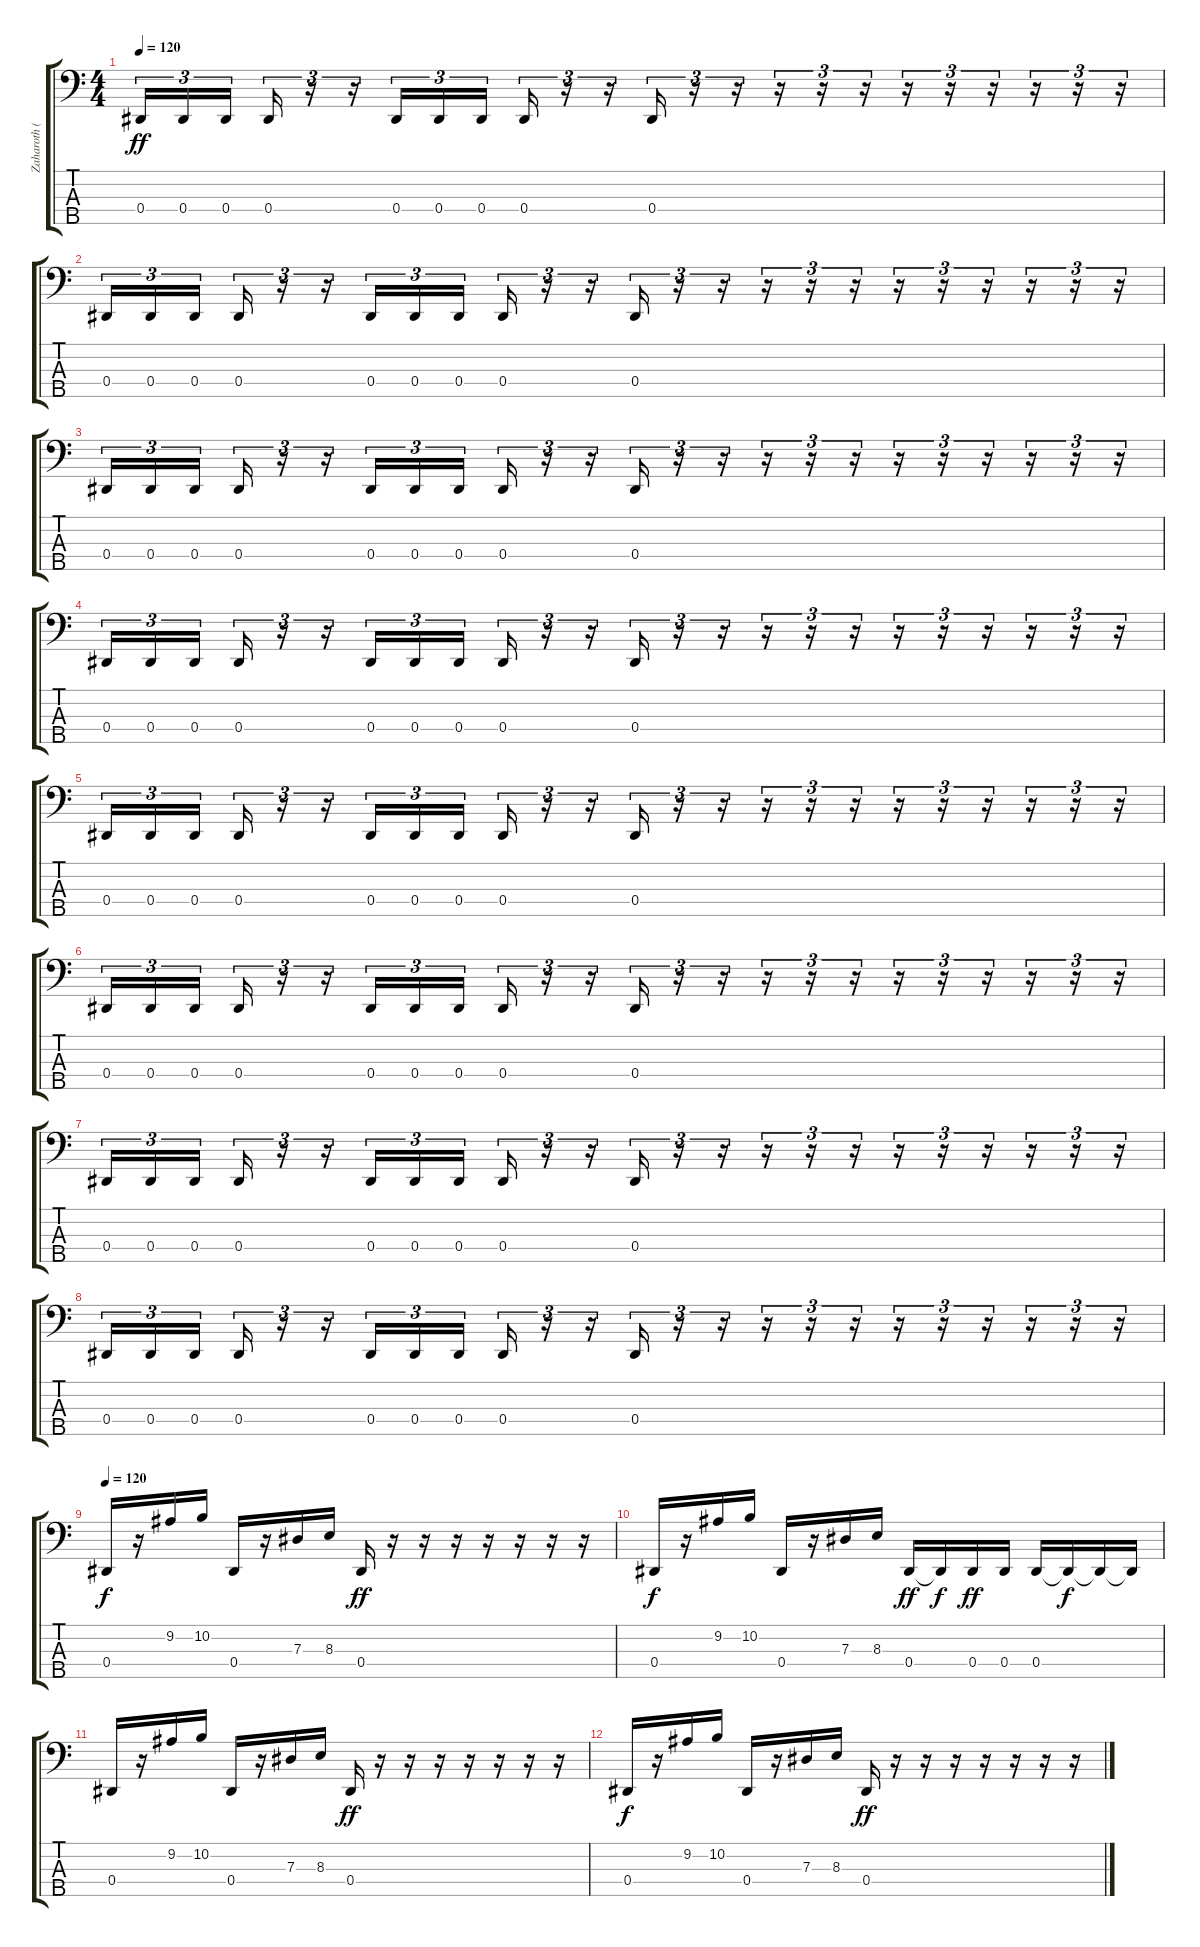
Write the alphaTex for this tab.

\track ("Zaharoth (Bass)" "Zaharoth (") {instrument electricbassfinger}
\staff {score tabs}
\tuning (Gb2 Db2 Ab1 Eb1 Bb0) {hide}
\ts (4 4)
\tempo 120
\clef f4
\ks c
0.4.16{tu (3 2) dy ff} 0.4.16{tu (3 2)} 0.4.16{tu (3 2) beam splitsecondary} 0.4.16{tu (3 2)} r.16{tu (3 2)} r.16{tu (3 2)} 0.4.16{tu (3 2)} 0.4.16{tu (3 2)} 0.4.16{tu (3 2) beam splitsecondary} 0.4.16{tu (3 2)} r.16{tu (3 2)} r.16{tu (3 2)} 0.4.16{tu (3 2)} r.16{tu (3 2)} r.16{tu (3 2)} r.16{tu (3 2)} r.16{tu (3 2)} r.16{tu (3 2)} r.16{tu (3 2)} r.16{tu (3 2)} r.16{tu (3 2)} r.16{tu (3 2)} r.16{tu (3 2)} r.16{tu (3 2)} |
0.4.16{tu (3 2)} 0.4.16{tu (3 2)} 0.4.16{tu (3 2) beam splitsecondary} 0.4.16{tu (3 2)} r.16{tu (3 2)} r.16{tu (3 2)} 0.4.16{tu (3 2)} 0.4.16{tu (3 2)} 0.4.16{tu (3 2) beam splitsecondary} 0.4.16{tu (3 2)} r.16{tu (3 2)} r.16{tu (3 2)} 0.4.16{tu (3 2)} r.16{tu (3 2)} r.16{tu (3 2)} r.16{tu (3 2)} r.16{tu (3 2)} r.16{tu (3 2)} r.16{tu (3 2)} r.16{tu (3 2)} r.16{tu (3 2)} r.16{tu (3 2)} r.16{tu (3 2)} r.16{tu (3 2)} |
0.4.16{tu (3 2)} 0.4.16{tu (3 2)} 0.4.16{tu (3 2) beam splitsecondary} 0.4.16{tu (3 2)} r.16{tu (3 2)} r.16{tu (3 2)} 0.4.16{tu (3 2)} 0.4.16{tu (3 2)} 0.4.16{tu (3 2) beam splitsecondary} 0.4.16{tu (3 2)} r.16{tu (3 2)} r.16{tu (3 2)} 0.4.16{tu (3 2)} r.16{tu (3 2)} r.16{tu (3 2)} r.16{tu (3 2)} r.16{tu (3 2)} r.16{tu (3 2)} r.16{tu (3 2)} r.16{tu (3 2)} r.16{tu (3 2)} r.16{tu (3 2)} r.16{tu (3 2)} r.16{tu (3 2)} |
0.4.16{tu (3 2)} 0.4.16{tu (3 2)} 0.4.16{tu (3 2) beam splitsecondary} 0.4.16{tu (3 2)} r.16{tu (3 2)} r.16{tu (3 2)} 0.4.16{tu (3 2)} 0.4.16{tu (3 2)} 0.4.16{tu (3 2) beam splitsecondary} 0.4.16{tu (3 2)} r.16{tu (3 2)} r.16{tu (3 2)} 0.4.16{tu (3 2)} r.16{tu (3 2)} r.16{tu (3 2)} r.16{tu (3 2)} r.16{tu (3 2)} r.16{tu (3 2)} r.16{tu (3 2)} r.16{tu (3 2)} r.16{tu (3 2)} r.16{tu (3 2)} r.16{tu (3 2)} r.16{tu (3 2)} |
0.4.16{tu (3 2)} 0.4.16{tu (3 2)} 0.4.16{tu (3 2) beam splitsecondary} 0.4.16{tu (3 2)} r.16{tu (3 2)} r.16{tu (3 2)} 0.4.16{tu (3 2)} 0.4.16{tu (3 2)} 0.4.16{tu (3 2) beam splitsecondary} 0.4.16{tu (3 2)} r.16{tu (3 2)} r.16{tu (3 2)} 0.4.16{tu (3 2)} r.16{tu (3 2)} r.16{tu (3 2)} r.16{tu (3 2)} r.16{tu (3 2)} r.16{tu (3 2)} r.16{tu (3 2)} r.16{tu (3 2)} r.16{tu (3 2)} r.16{tu (3 2)} r.16{tu (3 2)} r.16{tu (3 2)} |
0.4.16{tu (3 2)} 0.4.16{tu (3 2)} 0.4.16{tu (3 2) beam splitsecondary} 0.4.16{tu (3 2)} r.16{tu (3 2)} r.16{tu (3 2)} 0.4.16{tu (3 2)} 0.4.16{tu (3 2)} 0.4.16{tu (3 2) beam splitsecondary} 0.4.16{tu (3 2)} r.16{tu (3 2)} r.16{tu (3 2)} 0.4.16{tu (3 2)} r.16{tu (3 2)} r.16{tu (3 2)} r.16{tu (3 2)} r.16{tu (3 2)} r.16{tu (3 2)} r.16{tu (3 2)} r.16{tu (3 2)} r.16{tu (3 2)} r.16{tu (3 2)} r.16{tu (3 2)} r.16{tu (3 2)} |
0.4.16{tu (3 2)} 0.4.16{tu (3 2)} 0.4.16{tu (3 2) beam splitsecondary} 0.4.16{tu (3 2)} r.16{tu (3 2)} r.16{tu (3 2)} 0.4.16{tu (3 2)} 0.4.16{tu (3 2)} 0.4.16{tu (3 2) beam splitsecondary} 0.4.16{tu (3 2)} r.16{tu (3 2)} r.16{tu (3 2)} 0.4.16{tu (3 2)} r.16{tu (3 2)} r.16{tu (3 2)} r.16{tu (3 2)} r.16{tu (3 2)} r.16{tu (3 2)} r.16{tu (3 2)} r.16{tu (3 2)} r.16{tu (3 2)} r.16{tu (3 2)} r.16{tu (3 2)} r.16{tu (3 2)} |
0.4.16{tu (3 2)} 0.4.16{tu (3 2)} 0.4.16{tu (3 2) beam splitsecondary} 0.4.16{tu (3 2)} r.16{tu (3 2)} r.16{tu (3 2)} 0.4.16{tu (3 2)} 0.4.16{tu (3 2)} 0.4.16{tu (3 2) beam splitsecondary} 0.4.16{tu (3 2)} r.16{tu (3 2)} r.16{tu (3 2)} 0.4.16{tu (3 2)} r.16{tu (3 2)} r.16{tu (3 2)} r.16{tu (3 2)} r.16{tu (3 2)} r.16{tu (3 2)} r.16{tu (3 2)} r.16{tu (3 2)} r.16{tu (3 2)} r.16{tu (3 2)} r.16{tu (3 2)} r.16{tu (3 2)} |
\tempo 120
0.4.16{dy f} r.16 9.2.16 10.2.16 0.4.16 r.16 7.3.16 8.3.16 0.4.16{dy ff} r.16 r.16 r.16 r.16 r.16 r.16 r.16 |
0.4.16{dy f} r.16 9.2.16 10.2.16 0.4.16 r.16 7.3.16 8.3.16 0.4.16{dy ff} 0.4{t}.16{dy f} 0.4.16{dy ff} 0.4.16 0.4.16 0.4{t}.16{dy f} 0.4{t}.16 0.4{t}.16 |
0.4.16 r.16 9.2.16 10.2.16 0.4.16 r.16 7.3.16 8.3.16 0.4.16{dy ff} r.16 r.16 r.16 r.16 r.16 r.16 r.16 |
0.4.16{dy f} r.16 9.2.16 10.2.16 0.4.16 r.16 7.3.16 8.3.16 0.4.16{dy ff} r.16 r.16 r.16 r.16 r.16 r.16 r.16
